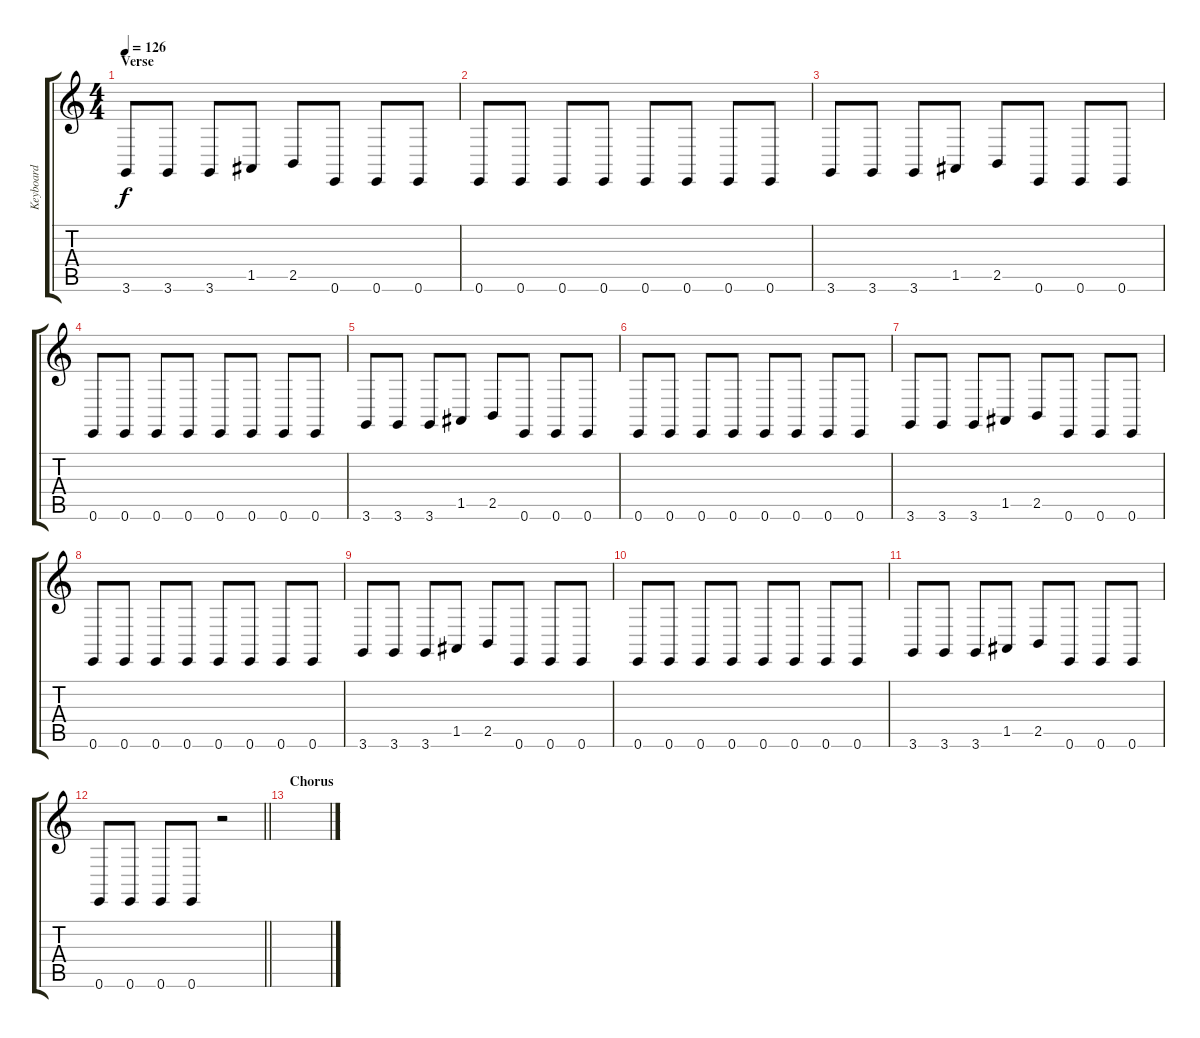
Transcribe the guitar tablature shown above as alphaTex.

\track ("Keyboard" "Keyboard") {instrument lead8bassandlead}
\staff {score tabs}
\tuning (E4 B3 G3 D3 A2 E2) {hide}
\ts (4 4)
\section ("" "Verse")
\tempo 126
\clef g2
\ks c
3.6.8{dy f} 3.6.8 3.6.8 1.5.8 2.5.8 0.6.8 0.6.8 0.6.8 |
0.6.8 0.6.8 0.6.8 0.6.8 0.6.8 0.6.8 0.6.8 0.6.8 |
3.6.8 3.6.8 3.6.8 1.5.8 2.5.8 0.6.8 0.6.8 0.6.8 |
0.6.8 0.6.8 0.6.8 0.6.8 0.6.8 0.6.8 0.6.8 0.6.8 |
3.6.8 3.6.8 3.6.8 1.5.8 2.5.8 0.6.8 0.6.8 0.6.8 |
0.6.8 0.6.8 0.6.8 0.6.8 0.6.8 0.6.8 0.6.8 0.6.8 |
3.6.8 3.6.8 3.6.8 1.5.8 2.5.8 0.6.8 0.6.8 0.6.8 |
0.6.8 0.6.8 0.6.8 0.6.8 0.6.8 0.6.8 0.6.8 0.6.8 |
3.6.8 3.6.8 3.6.8 1.5.8 2.5.8 0.6.8 0.6.8 0.6.8 |
0.6.8 0.6.8 0.6.8 0.6.8 0.6.8 0.6.8 0.6.8 0.6.8 |
3.6.8 3.6.8 3.6.8 1.5.8 2.5.8 0.6.8 0.6.8 0.6.8 |
\barLineRight lightlight
0.6.8 0.6.8 0.6.8 0.6.8 r.2 |
\section ("" "Chorus")
